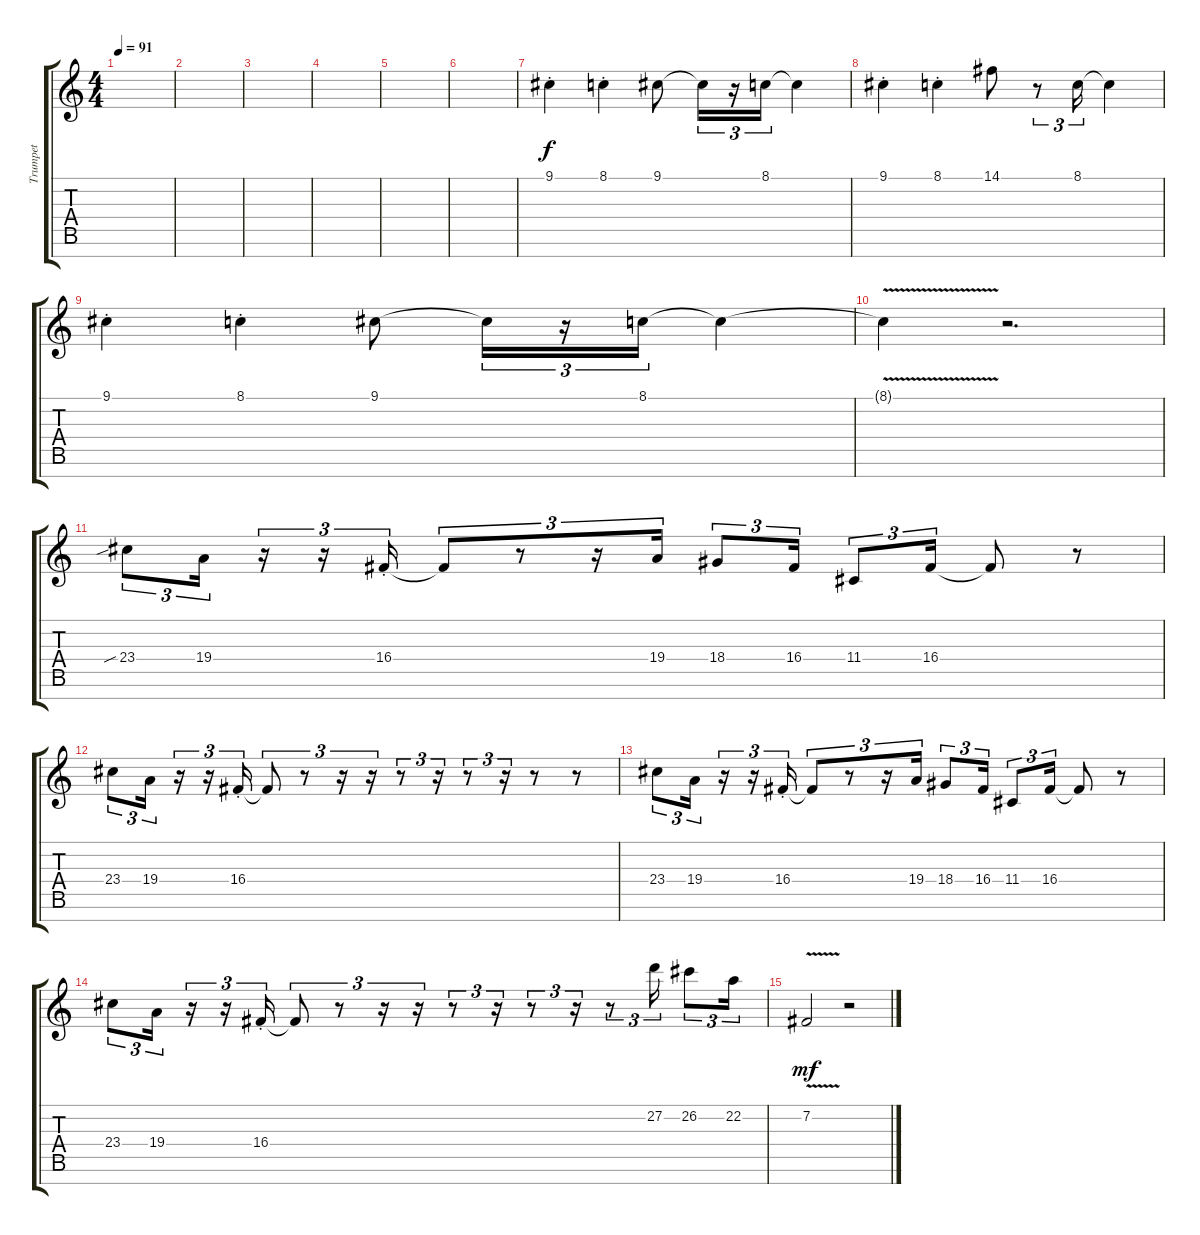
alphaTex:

\track ("Trumpet" "Trumpet") {instrument trumpet}
\staff {score tabs}
\tuning (E4 B3 G3 D3 A2 E2 B1) {hide}
\ts (4 4)
\tempo 91
\clef g2
\ks c
|
|
|
|
|
|
9.1{st}.4 8.1{st}.4 9.1.8 9.1{t}.16{tu (3 2)} r.16{tu (3 2)} 8.1.16{tu (3 2)} 8.1{t}.4 |
9.1{st}.4 8.1{st}.4 14.1.8 r.8{tu (3 2)} 8.1.16{tu (3 2)} 8.1{t}.4 |
9.1{st}.4 8.1{st}.4 9.1.8 9.1{t}.16{tu (3 2)} r.16{tu (3 2)} 8.1.16{tu (3 2) volume 4} 8.1{t}.4 |
8.1{v t}.4 r.2{d} |
23.4{sib}.8{tu (3 2) volume 13} 19.4.16{tu (3 2)} r.16{tu (3 2)} r.16{tu (3 2)} 16.4{st}.16{tu (3 2)} 16.4{t}.8{tu (3 2)} r.8{tu (3 2)} r.16{tu (3 2)} 19.4.16{tu (3 2)} 18.4.8{tu (3 2)} 16.4.16{tu (3 2)} 11.4.8{tu (3 2)} 16.4.16{tu (3 2)} 16.4{t}.8 r.8 |
23.4.8{tu (3 2)} 19.4.16{tu (3 2)} r.16{tu (3 2)} r.16{tu (3 2)} 16.4{st}.16{tu (3 2)} 16.4{t}.8{tu (3 2)} r.8{tu (3 2)} r.16{tu (3 2)} r.16{tu (3 2)} r.8{tu (3 2)} r.16{tu (3 2)} r.8{tu (3 2)} r.16{tu (3 2)} r.8 r.8 |
23.4.8{tu (3 2)} 19.4.16{tu (3 2)} r.16{tu (3 2)} r.16{tu (3 2)} 16.4{st}.16{tu (3 2)} 16.4{t}.8{tu (3 2)} r.8{tu (3 2)} r.16{tu (3 2)} 19.4.16{tu (3 2)} 18.4.8{tu (3 2)} 16.4.16{tu (3 2)} 11.4.8{tu (3 2)} 16.4.16{tu (3 2)} 16.4{t}.8 r.8 |
23.4.8{tu (3 2)} 19.4.16{tu (3 2)} r.16{tu (3 2)} r.16{tu (3 2)} 16.4{st}.16{tu (3 2)} 16.4{t}.8{tu (3 2)} r.8{tu (3 2)} r.16{tu (3 2)} r.16{tu (3 2)} r.8{tu (3 2)} r.16{tu (3 2)} r.8{tu (3 2)} r.16{tu (3 2)} r.8{tu (3 2)} 27.2.16{tu (3 2)} 26.2.8{tu (3 2)} 22.2.16{tu (3 2)} |
7.2{v}.2{dy mf} r.2
